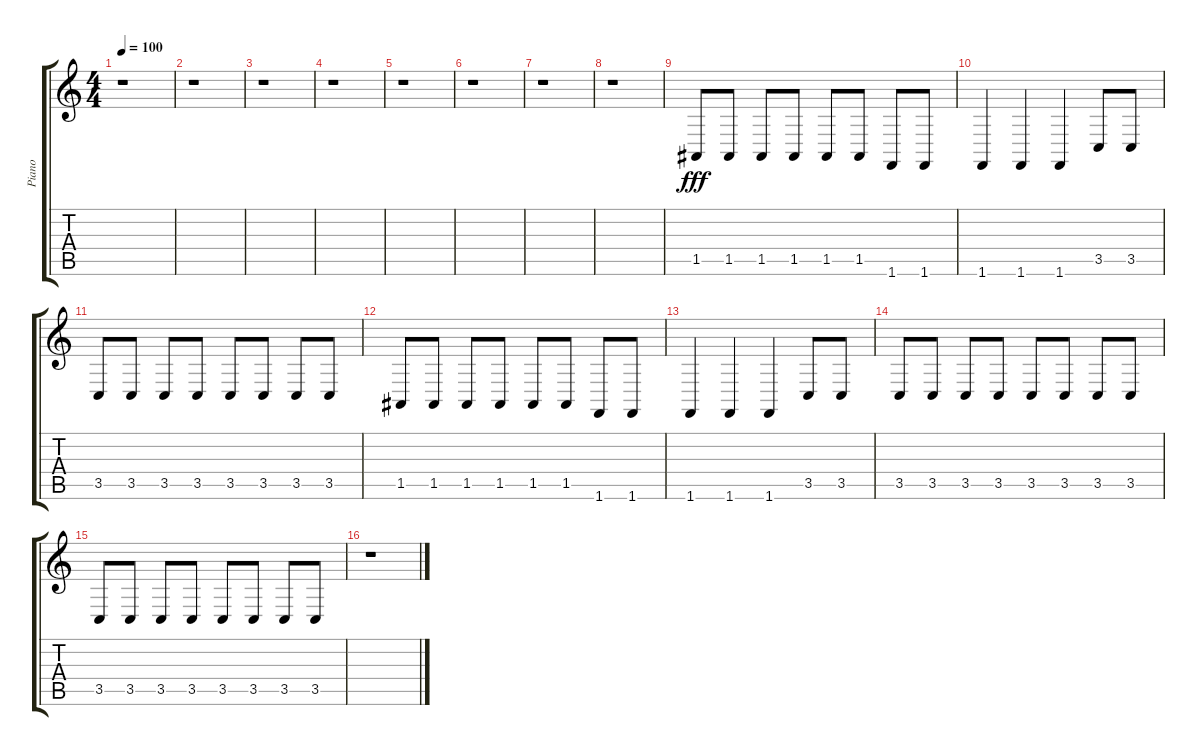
\track ("Piano" "Piano") {instrument acousticgrandpiano}
\staff {score tabs}
\tuning (E4 B3 G3 D3 A2 E2) {hide}
\ts (4 4)
\tempo 100
\clef g2
\ks c
r.1{dy fff} |
r.1 |
r.1 |
r.1 |
r.1 |
r.1 |
r.1 |
r.1 |
1.5.8 1.5.8 1.5.8 1.5.8 1.5.8 1.5.8 1.6.8 1.6.8 |
1.6.4 1.6.4 1.6.4 3.5.8 3.5.8 |
3.5.8 3.5.8 3.5.8 3.5.8 3.5.8 3.5.8 3.5.8 3.5.8 |
1.5.8 1.5.8 1.5.8 1.5.8 1.5.8 1.5.8 1.6.8 1.6.8 |
1.6.4 1.6.4 1.6.4 3.5.8 3.5.8 |
3.5.8 3.5.8 3.5.8 3.5.8 3.5.8 3.5.8 3.5.8 3.5.8 |
3.5.8 3.5.8 3.5.8 3.5.8 3.5.8 3.5.8 3.5.8 3.5.8 |
r.1
